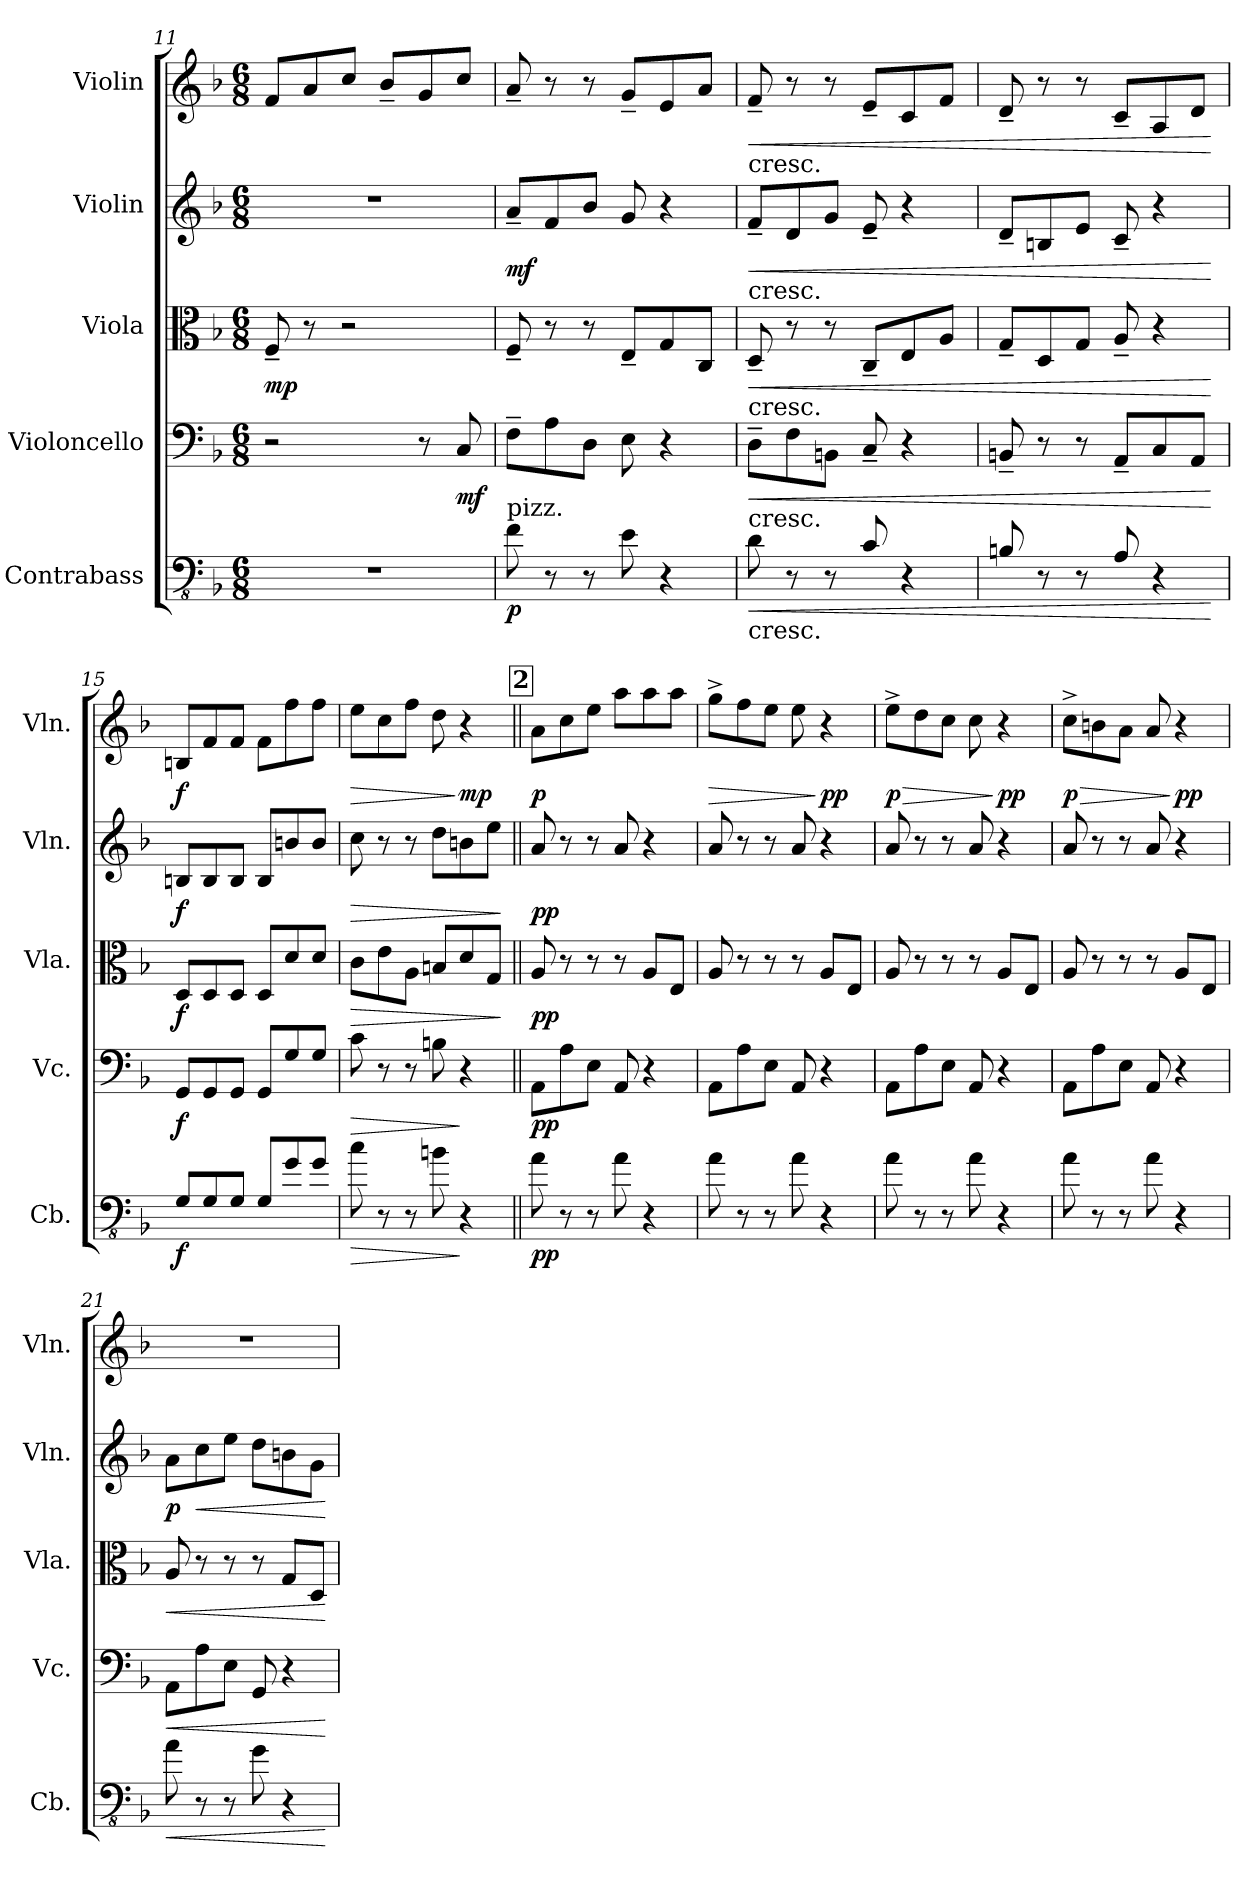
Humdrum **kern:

**kern	**dynam	**kern	**dynam	**kern	**dynam	**kern	**dynam	**kern	**dynam
*part5	*part5	*part4	*part4	*part3	*part3	*part2	*part2	*part1	*part1
*staff5	*staff5	*staff4	*staff4	*staff3	*staff3	*staff2	*staff2	*staff1	*staff1
*I"Contrabass	*	*I"Violoncello	*	*I"Viola	*	*I"Violin	*	*I"Violin	*
*I'Cb.	*	*I'Vc.	*	*I'Vla.	*	*I'Vln.	*	*I'Vln.	*
*clefFv4	*	*clefF4	*	*clefC3	*	*clefG2	*	*clefG2	*
*ITrd7c12	*	*	*	*	*	*	*	*	*
*k[b-]	*	*k[b-]	*	*k[b-]	*	*k[b-]	*	*k[b-]	*
*M6/8	*	*M6/8	*	*M6/8	*	*M6/8	*	*M6/8	*
=11	=11	=11	=11	=11	=11	=11	=11	=11	=11
!	!	!	!	!	!LO:DY:b	!	!	!	!
2.r	.	2r	.	8F~/	mp	2.r	.	8f/L	.
.	.	.	.	8r	.	.	.	8a/	.
.	.	.	.	2r	.	.	.	8cc/J	.
.	.	.	.	.	.	.	.	8b-~/L	.
.	.	8r	.	.	.	.	.	8g/	.
!	!	!	!LO:DY:b	!	!	!	!	!	!
.	.	8C/	mf	.	.	.	.	8cc/J	.
=12	=12	=12	=12	=12	=12	=12	=12	=12	=12
!LO:TX:a:t=pizz.	!	!	!	!	!	!	!	!	!
!	!LO:DY:b	!	!	!	!	!	!LO:DY:b	!	!
8FF\	p	8F~\L	.	8F~/	.	8a~/L	mf	8a~/	.
8r	.	8A\	.	8r	.	8f/	.	8r	.
8r	.	8D\J	.	8r	.	8b-/J	.	8r	.
8EE\	.	8E\	.	8E~/L	.	8g/	.	8g~/L	.
4r	.	4r	.	8G/	.	4r	.	8e/	.
.	.	.	.	8C/J	.	.	.	8a/J	.
=13	=13	=13	=13	=13	=13	=13	=13	=13	=13
!	!	!	!	!	!	!	!	!LO:TX:b:t=cresc.	!
!	!	!	!	!	!	!LO:TX:b:t=cresc.	!	!	!
!	!	!	!	!LO:TX:b:t=cresc.	!	!	!	!	!
!	!	!LO:TX:b:t=cresc.	!	!	!	!	!	!	!
!LO:TX:b:t=cresc.	!	!	!	!	!	!	!	!	!
!	!LO:HP:b	!	!LO:HP:b	!	!LO:HP:b	!	!LO:HP:b	!	!LO:HP:b
8DD\	<	8D~\L	<	8D~/	<	8f~/L	<	8f~/	<
8r	.	8F\	.	8r	.	8d/	.	8r	.
8r	.	8BBn\J	.	8r	.	8g/J	.	8r	.
8CC/	.	8C~/	.	8C~/L	.	8e~/	.	8e~/L	.
4r	.	4r	.	8E/	.	4r	.	8c/	.
.	.	.	.	8A/J	.	.	.	8f/J	.
=14	=14	=14	=14	=14	=14	=14	=14	=14	=14
8BBBn/	.	8BBn~/	.	8G~/L	.	8d~/L	.	8d~/	.
8r	.	8r	.	8D/	.	8Bn/	.	8r	.
8r	.	8r	.	8G/J	.	8e/J	.	8r	.
8AAA/	.	8AA~/L	.	8A~/	.	8c~/	.	8c~/L	.
4r	.	8C/	.	4r	.	4r	.	8A/	.
.	.	8AA/J	.	.	.	.	.	8d/J	.
.	[	.	[	.	[	.	[	.	[
!!LO:LB:g=z
=15	=15	=15	=15	=15	=15	=15	=15	=15	=15
!	!LO:DY:b	!	!LO:DY:b	!	!LO:DY:b	!	!LO:DY:b	!	!LO:DY:b
8GGG/L	f	8GG/L	f	8D/L	f	8Bn/L	f	8Bn/L	f
8GGG/	.	8GG/	.	8D/	.	8B/	.	8f/	.
8GGG/J	.	8GG/J	.	8D/J	.	8B/J	.	8f/J	.
8GGG/L	.	8GG/L	.	8D/L	.	8B/L	.	8f\L	.
8GG/	.	8G/	.	8d/	.	8bn/	.	8ff\	.
8GG/J	.	8G/J	.	8d/J	.	8b/J	.	8ff\J	.
=16	=16	=16	=16	=16	=16	=16	=16	=16	=16
!	!LO:HP:b	!	!LO:HP:b	!	!LO:HP:b	!	!LO:HP:b	!	!LO:HP:b
8C\	>	8c\	>	8c\L	>	8cc\	>	8ee\L	>
8r	.	8r	.	8e\	.	8r	.	8cc\	.
8r	.	8r	.	8A\J	.	8r	.	8ff\J	.
8BBn\	.	8Bn\	.	8Bn/L	.	8dd\L	.	8dd\	.
!	!	!	!	!	!	!	!	!	!LO:DY:n=1:b
4r	]	4r	]	8d/	.	8bn\	.	4r	] mp
.	.	.	.	8G/J	.	8ee\J	.	.	.
.	.	.	.	.	]	.	]	.	.
!!LO:REH:place=s1:a:B:fs=14:t=2
=17||	=17||	=17||	=17||	=17||	=17||	=17||	=17||	=17||	=17||
!	!LO:DY:b	!	!LO:DY:b	!	!LO:DY:b	!	!LO:DY:b	!	!LO:DY:b
8AA\	pp	8AA\L	pp	8A/	pp	8a/	pp	8a\L	p
8r	.	8A\	.	8r	.	8r	.	8cc\	.
8r	.	8E\J	.	8r	.	8r	.	8ee\J	.
8AA\	.	8AA/	.	8r	.	8a/	.	8aa\L	.
4r	.	4r	.	8A/L	.	4r	.	8aa\	.
.	.	.	.	8E/J	.	.	.	8aa\J	.
=18	=18	=18	=18	=18	=18	=18	=18	=18	=18
!	!	!	!	!	!	!	!	!	!LO:HP:b
8AA\	.	8AA\L	.	8A/	.	8a/	.	8gg^\L	>
8r	.	8A\	.	8r	.	8r	.	8ff\	.
8r	.	8E\J	.	8r	.	8r	.	8ee\J	.
8AA\	.	8AA/	.	8r	.	8a/	.	8ee\	.
!	!	!	!	!	!	!	!	!	!LO:DY:n=1:b
4r	.	4r	.	8A/L	.	4r	.	4r	] pp
.	.	.	.	8E/J	.	.	.	.	.
=19	=19	=19	=19	=19	=19	=19	=19	=19	=19
!	!	!	!	!	!	!	!	!	!LO:HP:b
!	!	!	!	!	!	!	!	!	!LO:DY:n=1:b
8AA\	.	8AA\L	.	8A/	.	8a/	.	8ee^\L	> p
8r	.	8A\	.	8r	.	8r	.	8dd\	.
8r	.	8E\J	.	8r	.	8r	.	8cc\J	.
8AA\	.	8AA/	.	8r	.	8a/	.	8cc\	.
!	!	!	!	!	!	!	!	!	!LO:DY:n=2:b
4r	.	4r	.	8A/L	.	4r	.	4r	] pp
.	.	.	.	8E/J	.	.	.	.	.
!!LO:PB:g=z
=20	=20	=20	=20	=20	=20	=20	=20	=20	=20
!	!	!	!	!	!	!	!	!	!LO:HP:b
!	!	!	!	!	!	!	!	!	!LO:DY:n=1:b
8AA\	.	8AA\L	.	8A/	.	8a/	.	8cc^\L	> p
8r	.	8A\	.	8r	.	8r	.	8bn\	.
8r	.	8E\J	.	8r	.	8r	.	8a\J	.
8AA\	.	8AA/	.	8r	.	8a/	.	8a/	.
!	!	!	!	!	!	!	!	!	!LO:DY:n=2:b
4r	.	4r	.	8A/L	.	4r	.	4r	] pp
.	.	.	.	8E/J	.	.	.	.	.
=21	=21	=21	=21	=21	=21	=21	=21	=21	=21
!	!LO:HP:b	!	!LO:HP:b	!	!LO:HP:b	!	!LO:DY:b	!	!
8AA\	<	8AA\L	<	8A/	<	8a\L	p	2.r	.
!	!	!	!	!	!	!	!LO:HP:b	!	!
8r	.	8A\	.	8r	.	8cc\	<	.	.
8r	.	8E\J	.	8r	.	8ee\J	.	.	.
8GG\	.	8GG/	.	8r	.	8dd\L	.	.	.
4r	.	4r	.	8G/L	.	8bn\	.	.	.
.	.	.	.	8D/J	.	8g\J	.	.	.
.	[	.	[	.	[	.	[	.	.
=	=	=	=	=	=	=	=	=	=
*-	*-	*-	*-	*-	*-	*-	*-	*-	*-
